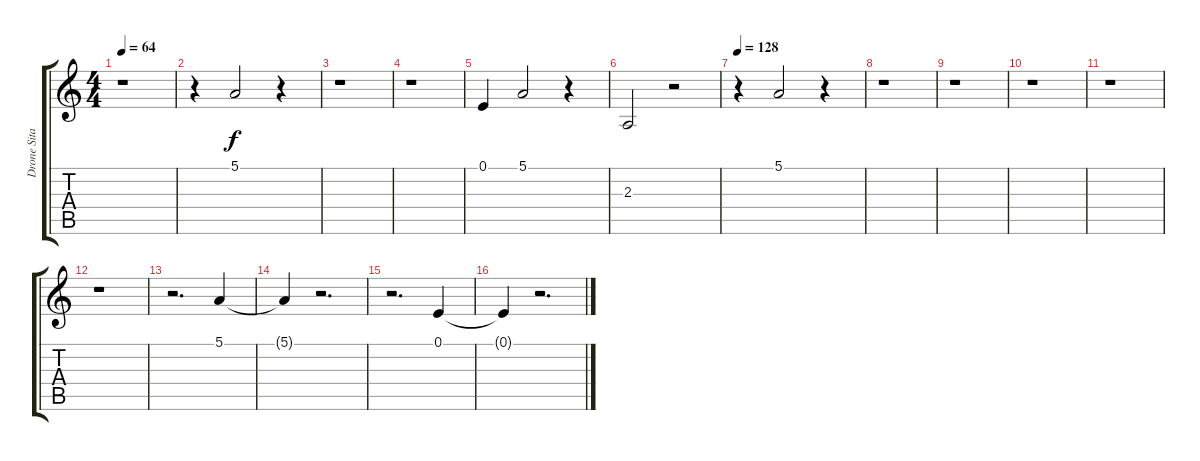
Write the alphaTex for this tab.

\track ("Drone Sitar" "Drone Sita") {instrument sitar}
\staff {score tabs}
\tuning (E4 B3 G3 D3 A2 E2) {hide}
\ts (4 4)
\tempo 64
\clef g2
\ks c
r.1{dy f} |
r.4 5.1.2 r.4 |
r.1 |
r.1 |
0.1.4 5.1.2 r.4 |
2.3.2 r.2 |
\tempo 128
r.4 5.1.2 r.4 |
r.1 |
r.1 |
r.1 |
r.1 |
r.1 |
r.2{d} 5.1.4 |
5.1{t}.4 r.2{d} |
r.2{d} 0.1.4 |
0.1{t}.4 r.2{d}
